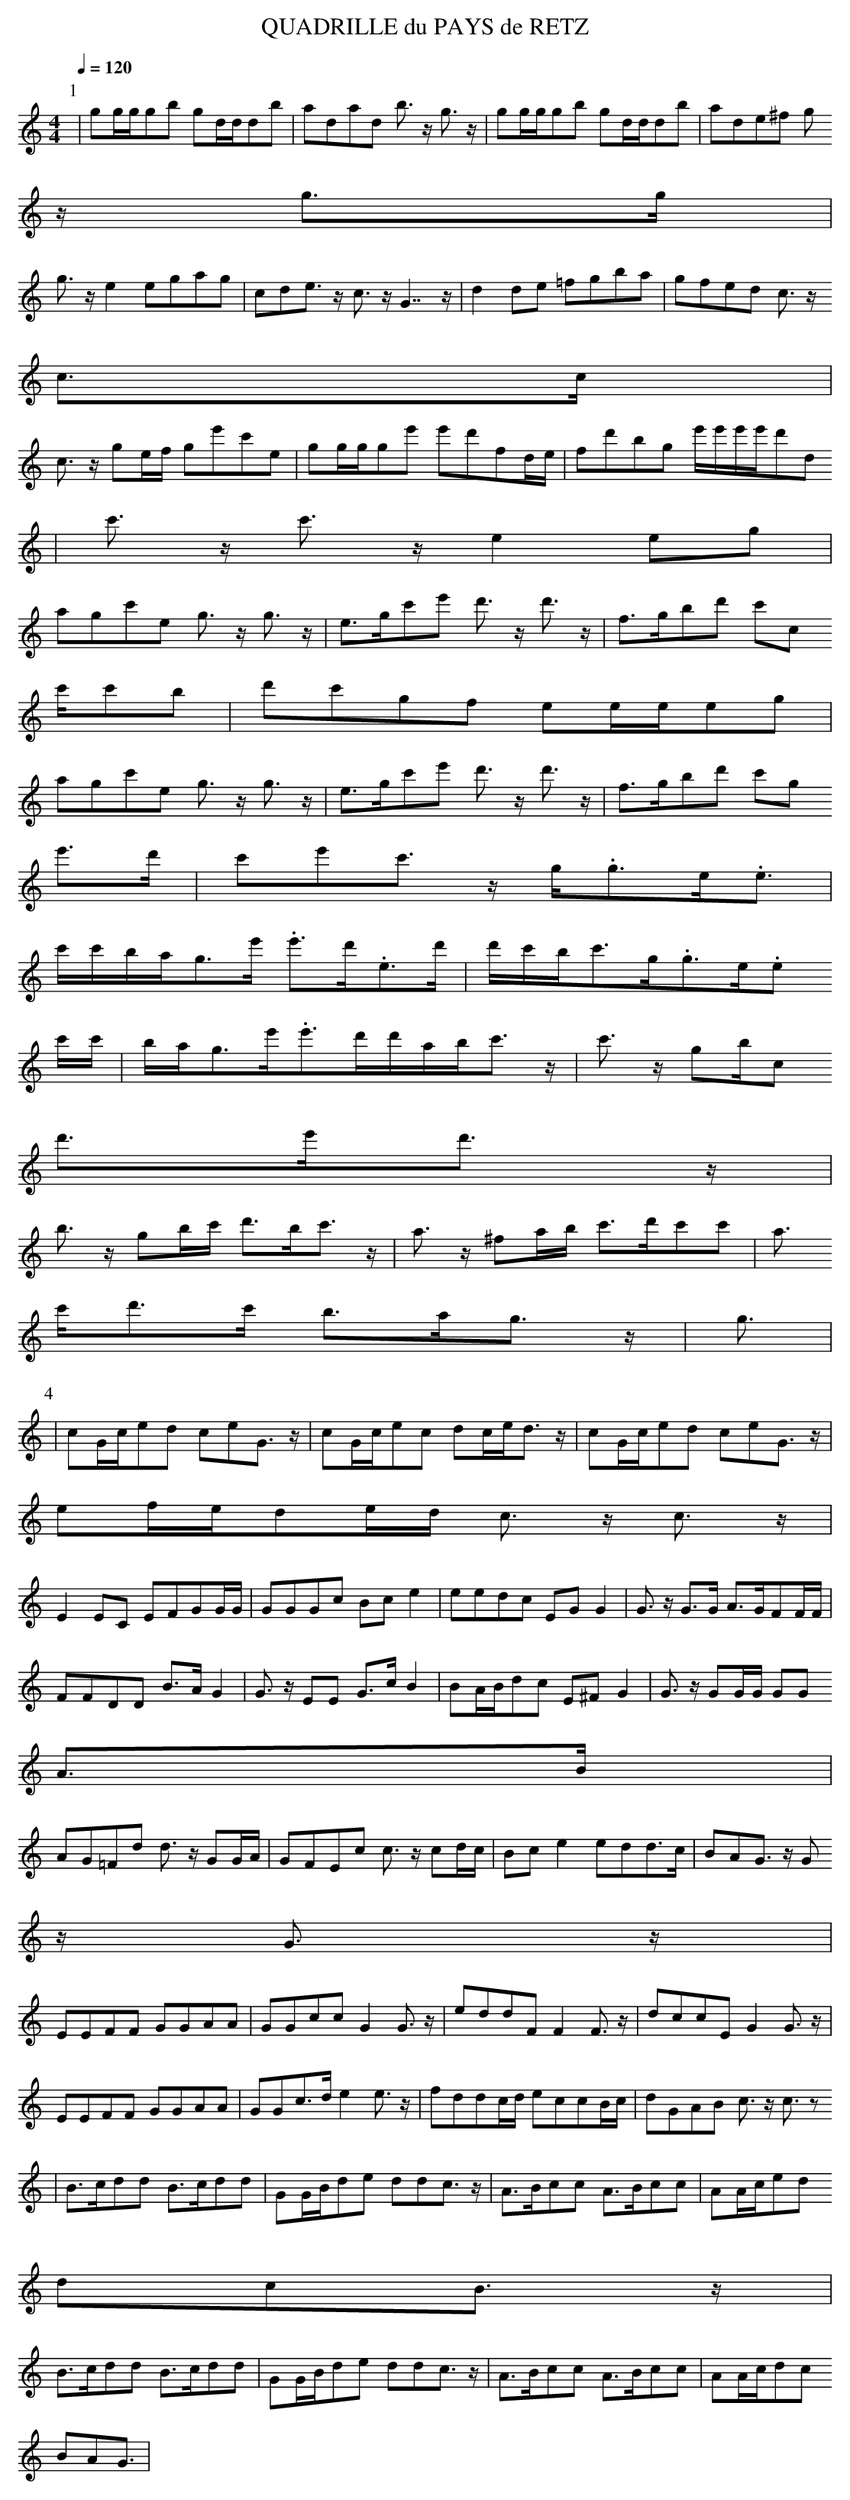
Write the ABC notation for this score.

X:1
T:QUADRILLE du PAYS de RETZ
M:4/4
L:1/8
Q:1/4=120
K:C
P:1
|gg/2g/2gb gd/2d/2db|adad b3/2 z/2 g3/2 z/2 |gg/2g/2gb gd/2d/2db|ade^f g
3/2 z/2 g3/2g/2|
g3/2 z/2 e2 egag|cde3/2 z/2 c3/2 z/2 G7/2 z/2 |d2de =fgba|gfed c3/2 z/2
c3/2c/2|
c3/2 z/2 ge/2f/2 ge'c'e|gg/2g/2ge' e'd'fd/2e/2|fd'bg e'/2e'/2e'/2e'/2d'd
'|c'3/2 z/2 c'3/2 z/2 e2eg|
agc'e g3/2 z/2 g3/2 z/2 |e3/2g/2c'e' d'3/2 z/2 d'3/2 z/2 |f3/2g/2bd' c'c
'/2c'/2c'b|d'c'gf ee/2e/2eg|
agc'e g3/2 z/2 g3/2 z/2 |e3/2g/2c'e' d'3/2 z/2 d'3/2 z/2 |f3/2g/2bd' c'g
e'3/2d'/2|c'e'c'3/2 z/2 g/2.g3/2e/2.e3/2|
c'/2c'/2b/2a/2g3/2e'/2 .e'3/2d'/2.e3/2d'/2|d'/2c'/2b/2c'3/2g/2.g3/2e/2.e
3/2c'/2c'/2|b/2a/2g3/2e'/2.e'3/2d'/2d'/2a/2b/2c'3/2 z/2 |c'3/2 z/2 gb/2c
'/2 d'3/2e'/2d'3/2 z/2 |
b3/2 z/2 gb/2c'/2 d'3/2b/2c'3/2 z/2 |a3/2 z/2 ^fa/2b/2 c'3/2d'/2c'c'|a3/
2c'/2d'3/2c'/2 b3/2a/2g3/2 z/2 |g3/2|
P:4
|cG/2c/2ed ceG3/2 z/2 |cG/2c/2ec dc/2e/2d3/2 z/2 |cG/2c/2ed ceG3/2 z/2 |
ef/2e/2de/2d/2 c3/2 z/2 c3/2 z/2 |
E2EC EFGG/2G/2|GGGc Bce2|eedc EGG2|G3/2 z/2 G3/2G/2 A3/2G/2FF/2F/2|
FFDD B3/2A/2G2|G3/2 z/2 EE G3/2c/2B2|BA/2B/2dc E^FG2|G3/2 z/2 GG/2G/2 GG
A3/2B/2|
AG=Fd d3/2 z/2 GG/2A/2|GFEc c3/2 z/2 cd/2c/2|Bce2 edd3/2c/2|BAG3/2 z/2 G
3/2 z/2 G3/2 z/2 |
EEFF GGAA|GGcc G2G3/2 z/2 |eddF F2F3/2 z/2 |dccE G2G3/2 z/2 |
EEFF GGAA|GGc3/2d/2 e2e3/2 z/2 |fddc/2d/2 eccB/2c/2|dGAB c3/2 z/2 c3/2 z
/2 |
B3/2c/2dd B3/2c/2dd|GG/2B/2de ddc3/2 z/2 |A3/2B/2cc A3/2B/2cc|AA/2c/2ed
dcB3/2 z/2 |
B3/2c/2dd B3/2c/2dd|GG/2B/2de ddc3/2 z/2 |A3/2B/2cc A3/2B/2cc|AA/2c/2dc
BAG3/2|
